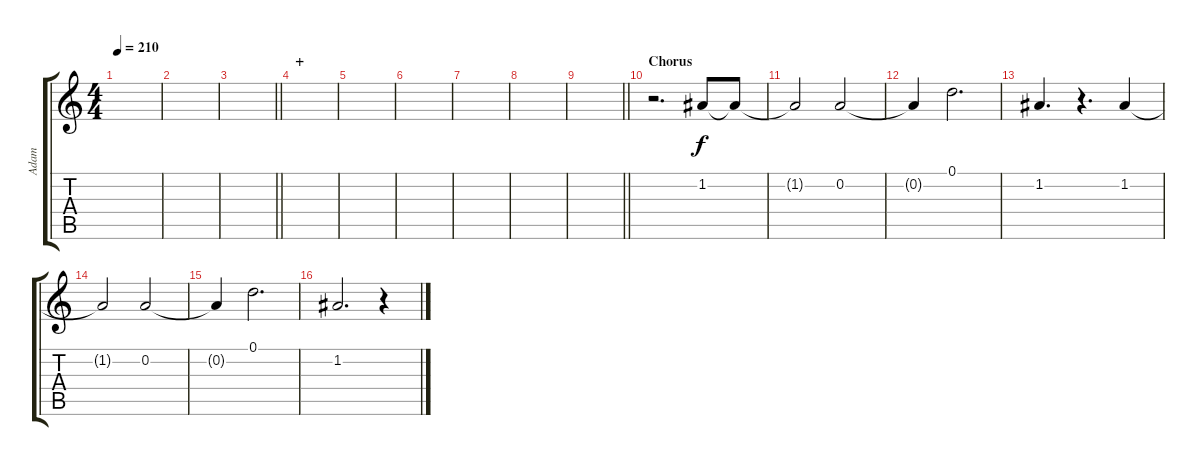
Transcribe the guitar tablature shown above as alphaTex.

\track ("Adam" "Adam") {instrument overdrivenguitar}
\staff {score tabs}
\tuning (D4 A3 F3 C3 G2 C2) {hide}
\ts (4 4)
\tempo 210
\clef g2
\ks c
|
|
\barLineRight lightlight
|
\section ("" "+")
|
|
|
|
|
\barLineRight lightlight
|
\section ("" "Chorus")
r.2{d} 1.2.8 1.2{t}.8 |
1.2{t}.2 0.2.2 |
0.2{t}.4 0.1.2{d} |
1.2.4{d} r.4{d} 1.2.4 |
1.2{t}.2 0.2.2 |
0.2{t}.4 0.1.2{d} |
1.2.2{d} r.4
